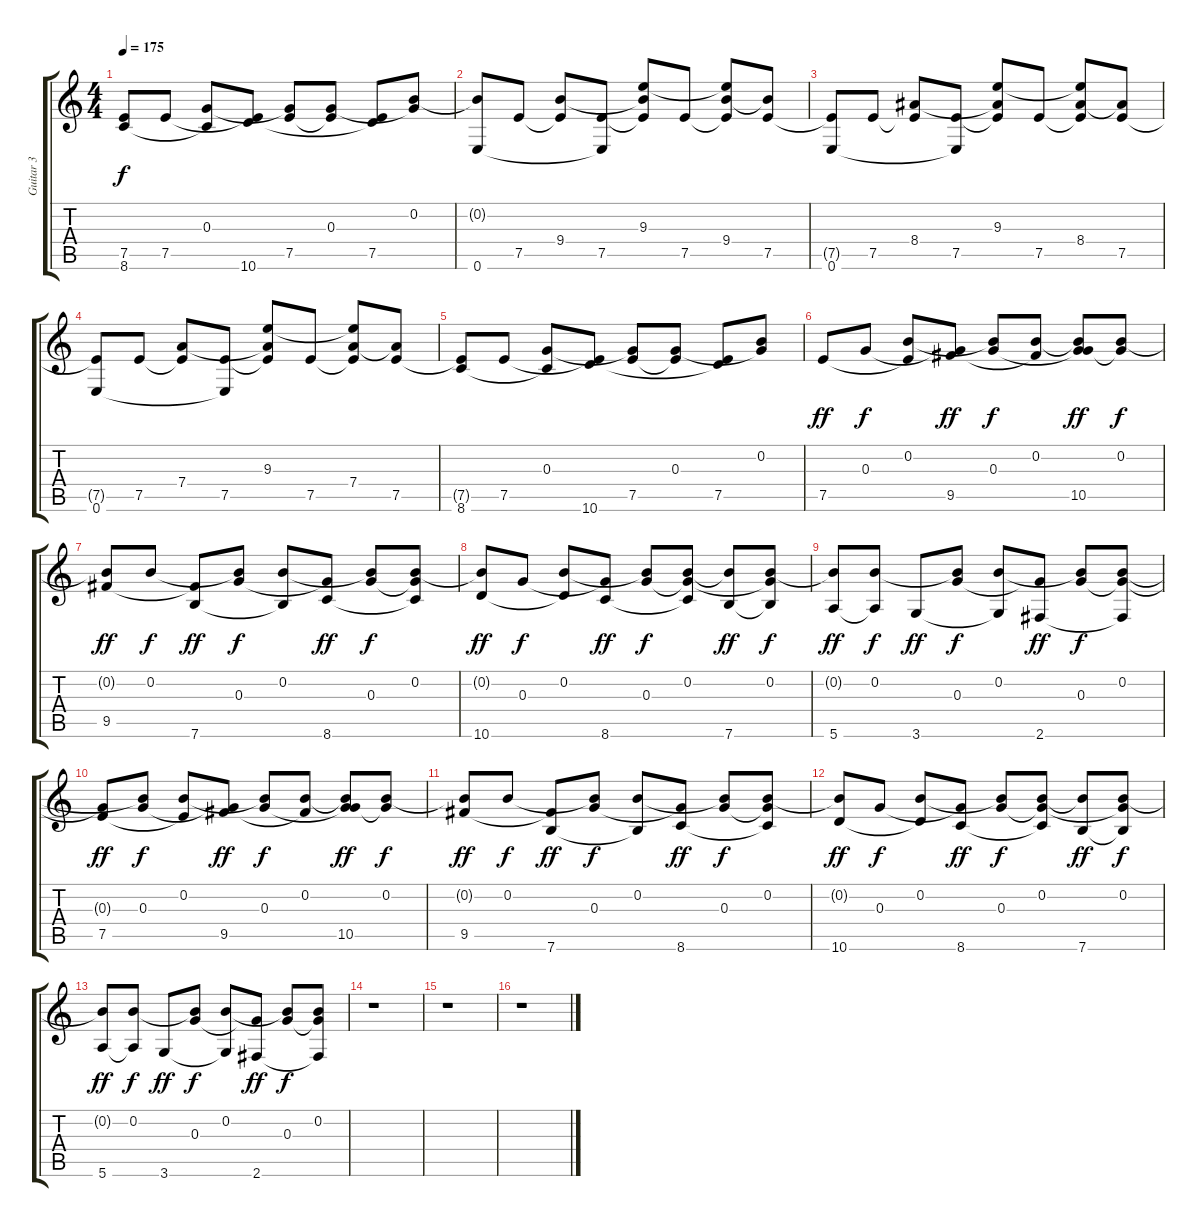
\track ("Guitar 3" "Guitar 3") {instrument electricguitarjazz}
\staff {score tabs}
\tuning (E4 B3 G3 D3 A2 E2) {hide}
\ts (4 4)
\tempo 175
\clef g2
\ks c
(7.5{t} 8.6).8{dy f} 7.5.8 (0.3 8.6{t}).8 (7.5{t} 10.6).8 (0.3{t} 7.5).8 (0.3 7.5{t}).8 (7.5 10.6{t}).8 (0.2 0.3{t}).8 |
(0.2{t} 0.6).8 7.5.8 (9.4 7.5{t}).8 (7.5 0.6{t}).8 (9.3 9.4{t} 7.5{t}).8 7.5.8 (9.3{t} 9.4 7.5{t}).8 (9.4{t} 7.5).8 |
(7.5{t} 0.6).8 7.5.8 (8.4 7.5{t}).8 (7.5 0.6{t}).8 (9.3 8.4{t} 7.5{t}).8 7.5.8 (9.3{t} 8.4 7.5{t}).8 (8.4{t} 7.5).8 |
(7.5{t} 0.6).8 7.5.8 (7.4 7.5{t}).8 (7.5 0.6{t}).8 (9.3 7.4{t} 7.5{t}).8 7.5.8 (9.3{t} 7.4 7.5{t}).8 (7.4{t} 7.5).8 |
(7.5{t} 8.6).8 7.5.8 (0.3 8.6{t}).8 (7.5{t} 10.6).8 (0.3{t} 7.5).8 (0.3 7.5{t}).8 (7.5 10.6{t}).8 (0.2 0.3{t}).8 |
7.5.8{dy ff} 0.3.8{dy f} (0.2 7.5{t}).8 (0.3{t} 9.5).8{dy ff} (0.2{t} 0.3).8{dy f} (0.2 9.5{t}).8 (0.2{t} 0.3{t} 10.5).8{dy ff} (0.2 10.5{t}).8{dy f} |
(0.2{t} 9.5).8{dy ff} 0.2.8{dy f} (9.5{t} 7.6).8{dy ff} (0.2{t} 0.3).8{dy f} (0.2 7.6{t}).8 (0.3{t} 8.6).8{dy ff} (0.2{t} 0.3).8{dy f} (0.2 0.3{t} 8.6{t}).8 |
(0.2{t} 10.6).8{dy ff} 0.3.8{dy f} (0.2 10.6{t}).8 (0.3{t} 8.6).8{dy ff} (0.2{t} 0.3).8{dy f} (0.2 0.3{t} 8.6{t}).8 (0.2{t} 7.6).8{dy ff} (0.2 0.3{t} 7.6{t}).8{dy f} |
(0.2{t} 5.6).8{dy ff} (0.2 5.6{t}).8{dy f} 3.6.8{dy ff} (0.2{t} 0.3).8{dy f} (0.2 3.6{t}).8 (0.3{t} 2.6).8{dy ff} (0.2{t} 0.3).8{dy f} (0.2 0.3{t} 2.6{t}).8 |
(0.3{t} 7.5).8{dy ff} (0.2{t} 0.3).8{dy f} (0.2 7.5{t}).8 (0.3{t} 9.5).8{dy ff} (0.2{t} 0.3).8{dy f} (0.2 9.5{t}).8 (0.2{t} 0.3{t} 10.5).8{dy ff} (0.2 10.5{t}).8{dy f} |
(0.2{t} 9.5).8{dy ff} 0.2.8{dy f} (9.5{t} 7.6).8{dy ff} (0.2{t} 0.3).8{dy f} (0.2 7.6{t}).8 (0.3{t} 8.6).8{dy ff} (0.2{t} 0.3).8{dy f} (0.2 0.3{t} 8.6{t}).8 |
(0.2{t} 10.6).8{dy ff} 0.3.8{dy f} (0.2 10.6{t}).8 (0.3{t} 8.6).8{dy ff} (0.2{t} 0.3).8{dy f} (0.2 0.3{t} 8.6{t}).8 (0.2{t} 7.6).8{dy ff} (0.2 0.3{t} 7.6{t}).8{dy f} |
(0.2{t} 5.6).8{dy ff} (0.2 5.6{t}).8{dy f} 3.6.8{dy ff} (0.2{t} 0.3).8{dy f} (0.2 3.6{t}).8 (0.3{t} 2.6).8{dy ff} (0.2{t} 0.3).8{dy f} (0.2 0.3{t} 2.6{t}).8 |
r.1 |
r.1 |
r.1
